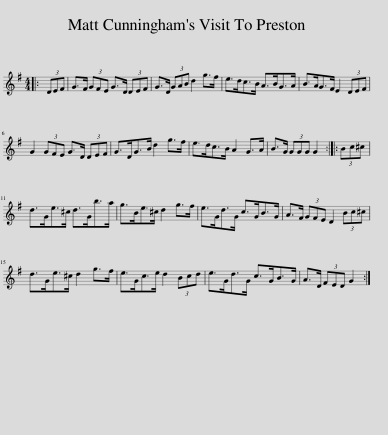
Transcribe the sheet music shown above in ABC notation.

X:1
L:1/8
M:4/4
I:linebreak $
K:G
V:1 treble
V:1
|: (3DEF | G>F (3GFE G>D (3DEF | G>D (3GAB d2 g>f | e>dc>B A>BG>A | B>AG>F E2 (3DEF |$ %5
 G2 (3GFE G>D (3DEF | G>DG>B d2 g>f | e>dc>B A2 G>A | B>G (3GGG G2 :: (3Bc^c |$ %10
 d>Ge>^c d>Gb>a | g>Be>^c d2 g>f | e>Gd>G c>GB>G | A>F (3GFE D2 (3Bc^c |$ d>Ge>^c d2 g>f | %15
 e>Gc>e d2 (3Bcd | e>Gd>G c>GB>G | A>D (3FED G2 :| %18
